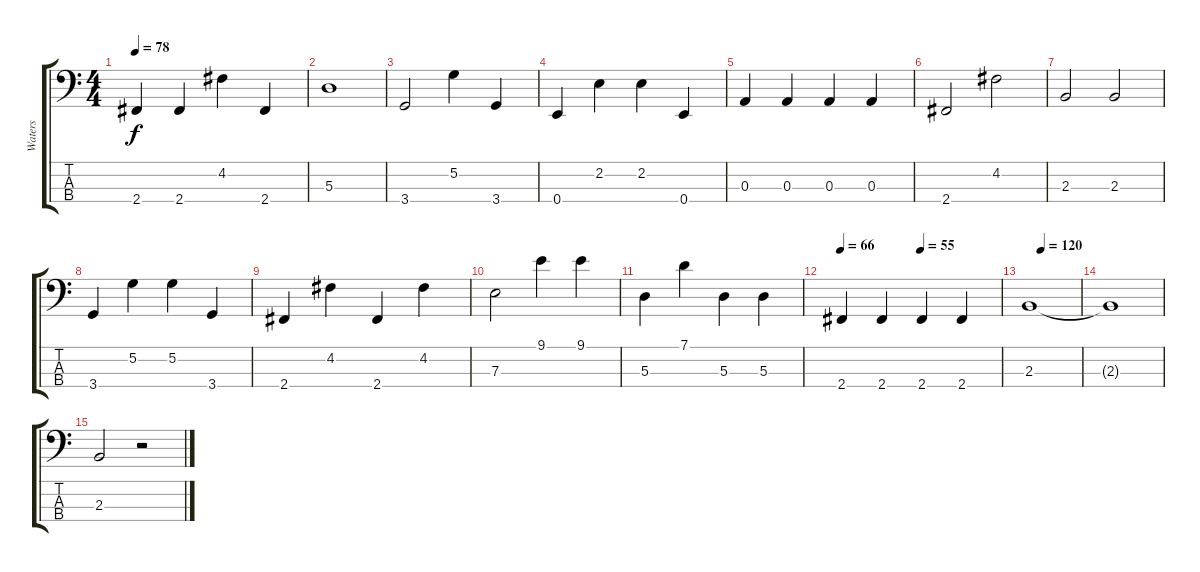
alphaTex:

\track ("Waters" "Waters") {instrument electricbasspick}
\staff {score tabs}
\tuning (G2 D2 A1 E1) {hide}
\ts (4 4)
\tempo 78
\clef f4
\ks c
2.4.4{dy f} 2.4.4 4.2.4 2.4.4 |
5.3.1 |
3.4.2 5.2.4 3.4.4 |
0.4.4 2.2.4 2.2.4 0.4.4 |
0.3.4 0.3.4 0.3.4 0.3.4 |
2.4.2 4.2.2 |
2.3.2 2.3.2 |
3.4.4 5.2.4 5.2.4 3.4.4 |
2.4.4 4.2.4 2.4.4 4.2.4 |
7.3.2 9.1.4 9.1.4 |
5.3.4 7.1.4 5.3.4 5.3.4 |
\tempo 66
\tempo (55 0.5)
2.4.4 2.4.4 2.4.4 2.4.4 |
\tempo (120 0.25)
2.3.1 |
2.3{t}.1 |
2.3.2 r.2
